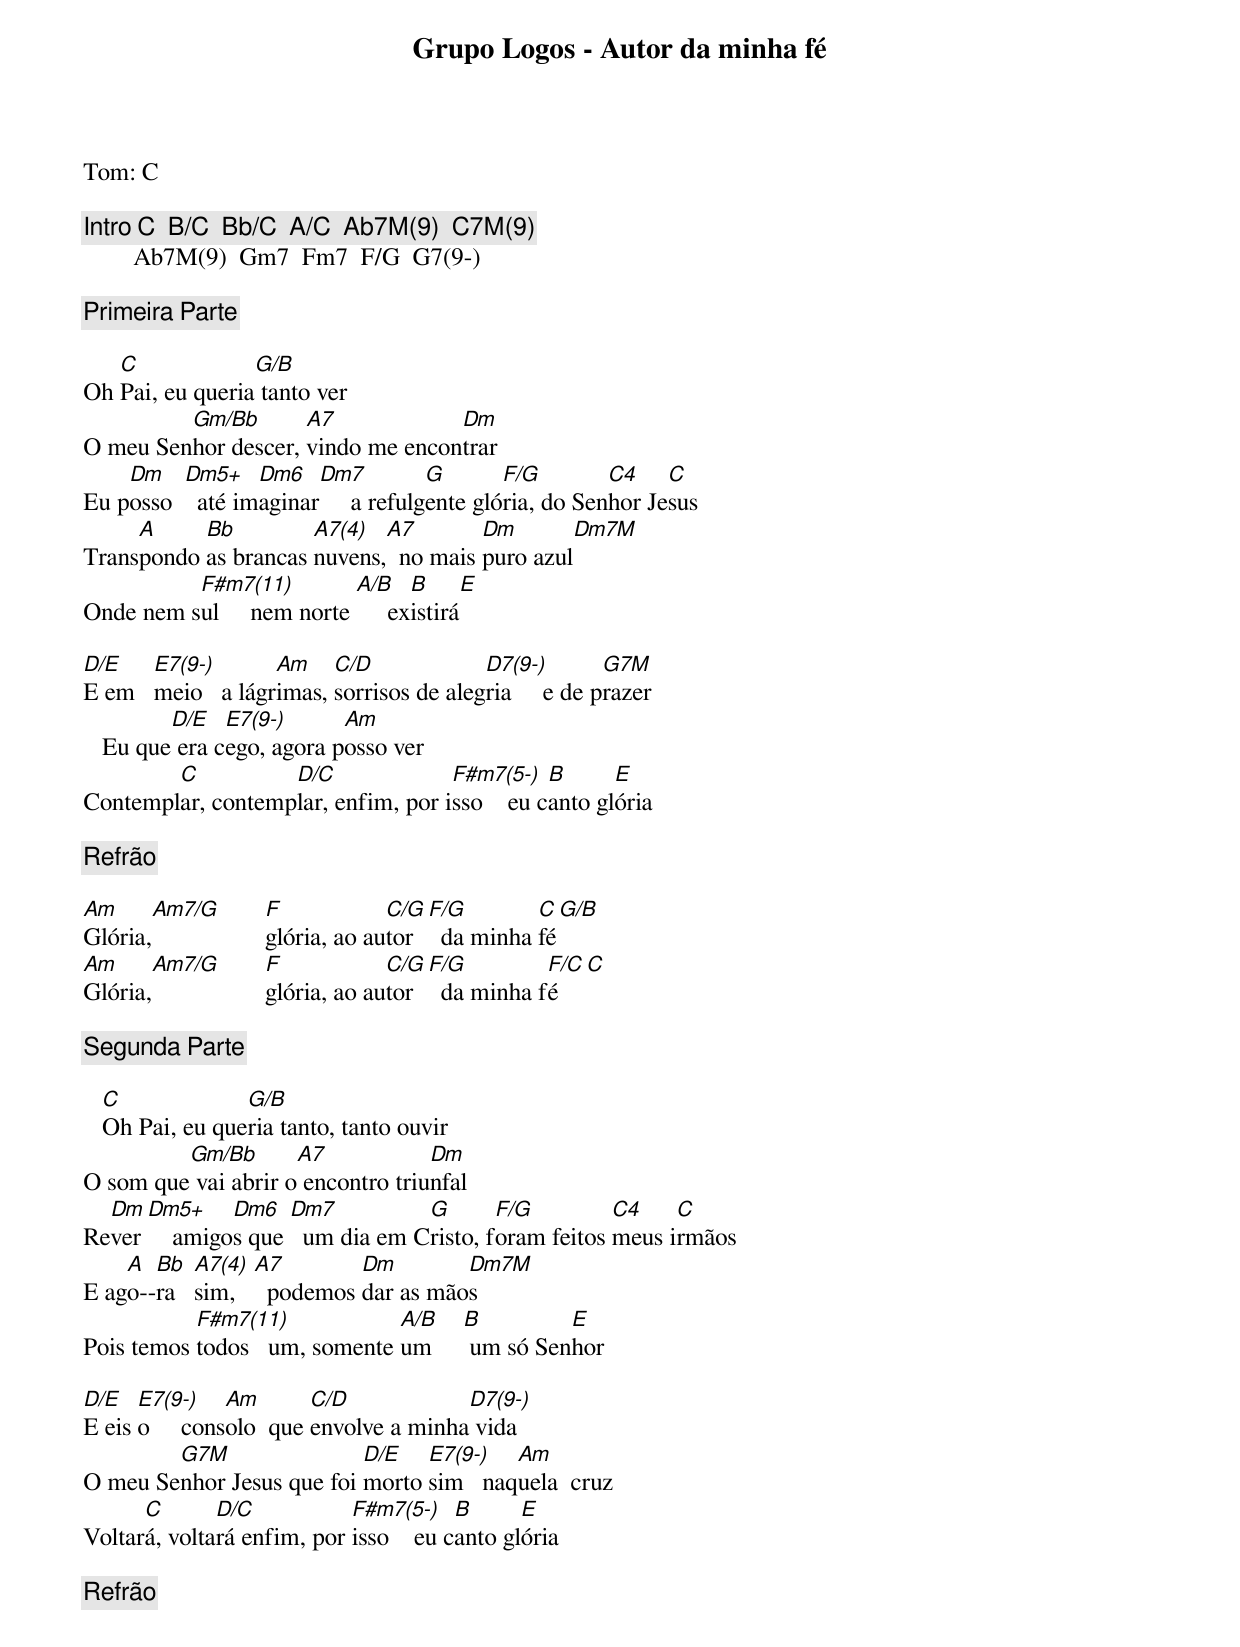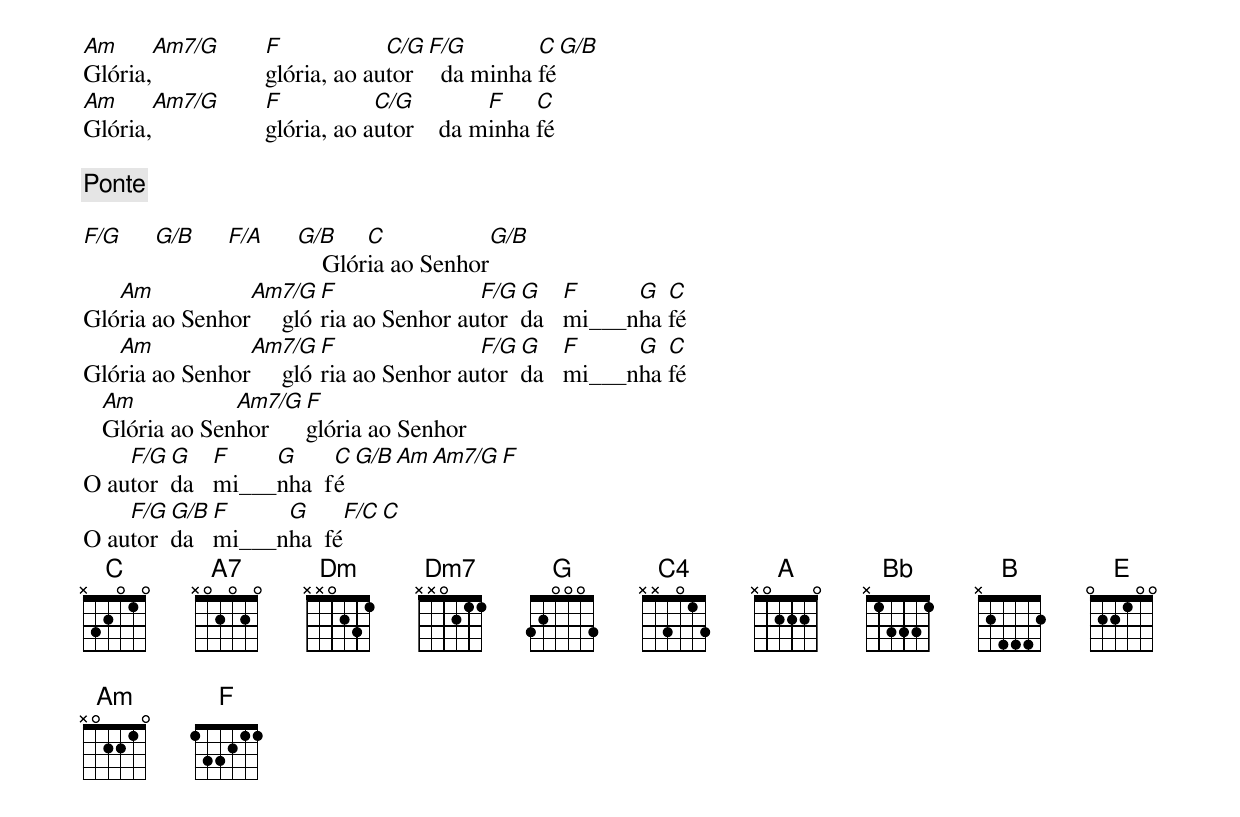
Grupo Logos - Autor da minha fé
Tom: C

[Intro] C  B/C  Bb/C  A/C  Ab7M(9)  C7M(9)
        Ab7M(9)  Gm7  Fm7  F/G  G7(9-)

[Primeira Parte]

   C             G/B
Oh Pai, eu queria tanto ver
         Gm/Bb       A7            Dm
O meu Senhor descer, vindo me encontrar
    Dm    Dm5+    Dm6   Dm7          G       F/G        C4    C
Eu posso    até imaginar     a refulgente glória, do Senhor Jesus
     A     Bb         A7(4)  A7        Dm        Dm7M
Transpondo as brancas nuvens,  no mais puro azul
          F#m7(11)         A/B    B      E
Onde nem sul     nem norte      existirá

D/E    E7(9-)       Am    C/D             D7(9-)        G7M
E em   meio   a lágrimas, sorrisos de alegria     e de prazer
         D/E   E7(9-)      Am
   Eu que era cego, agora posso ver
        C          D/C              F#m7(5-)   B      E
Contemplar, contemplar, enfim, por isso    eu canto glória

[Refrão]

Am     Am7/G  F            C/G  F/G        C  G/B
Glória,       glória, ao autor    da minha fé
Am     Am7/G  F            C/G  F/G         F/C  C
Glória,       glória, ao autor    da minha fé

[Segunda Parte]

   C             G/B
   Oh Pai, eu queria tanto, tanto ouvir
         Gm/Bb       A7            Dm
O som que vai abrir o encontro triunfal
  Dm  Dm5+     Dm6   Dm7          G       F/G         C4    C
Rever     amigos que   um dia em Cristo, foram feitos meus irmãos
    A  Bb   A7(4)  A7        Dm        Dm7M
E ago--ra   sim,     podemos dar as mãos
           F#m7(11)            A/B    B         E
Pois temos todos   um, somente um      um só Senhor

D/E   E7(9-)    Am       C/D            D7(9-)
E eis o     consolo  que envolve a minha vida
        G7M                D/E   E7(9-)   Am
O meu Senhor Jesus que foi morto sim   naquela  cruz
      C       D/C           F#m7(5-)    B      E
Voltará, voltará enfim, por isso    eu canto glória

[Refrão]

Am     Am7/G  F            C/G  F/G        C  G/B
Glória,       glória, ao autor    da minha fé
Am     Am7/G  F           C/G         F    C
Glória,       glória, ao autor    da minha fé

[Ponte]

F/G  G/B  F/A  G/B     C            G/B
                   Glória ao Senhor
   Am           Am7/G   F               F/G  G    F     G  C
Glória ao Senhor     glória ao Senhor autor  da   mi___nha fé
   Am           Am7/G   F               F/G  G    F     G  C
Glória ao Senhor     glória ao Senhor autor  da   mi___nha fé
   Am           Am7/G   F
   Glória ao Senhor     glória ao Senhor
    F/G  G    F    G     C  G/B  Am  Am7/G  F
O autor  da   mi___nha  fé
    F/G  G/B  F     G       F/C  C
O autor  da   mi___nha  fé
